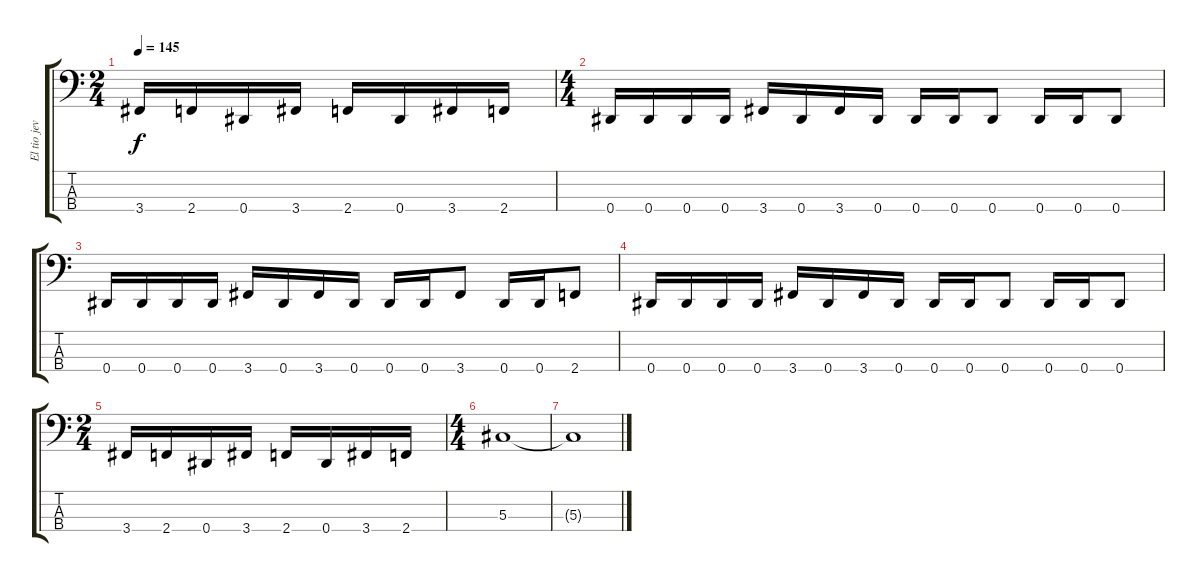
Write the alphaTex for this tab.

\track ("El tio jevi" "El tio jev") {instrument electricbassfinger}
\staff {score tabs}
\tuning (Gb2 Db2 Ab1 Eb1) {hide}
\ts (2 4)
\tempo 145
\clef f4
\ks c
3.4.16{dy f} 2.4.16 0.4.16 3.4.16 2.4.16 0.4.16 3.4.16 2.4.16 |
\ts (4 4)
0.4.16 0.4.16 0.4.16 0.4.16 3.4.16 0.4.16 3.4.16 0.4.16 0.4.16 0.4.16 0.4.8 0.4.16 0.4.16 0.4.8 |
0.4.16 0.4.16 0.4.16 0.4.16 3.4.16 0.4.16 3.4.16 0.4.16 0.4.16 0.4.16 3.4.8 0.4.16 0.4.16 2.4.8 |
0.4.16 0.4.16 0.4.16 0.4.16 3.4.16 0.4.16 3.4.16 0.4.16 0.4.16 0.4.16 0.4.8 0.4.16 0.4.16 0.4.8 |
\ts (2 4)
3.4.16 2.4.16 0.4.16 3.4.16 2.4.16 0.4.16 3.4.16 2.4.16 |
\ts (4 4)
5.3.1 |
5.3{t}.1
